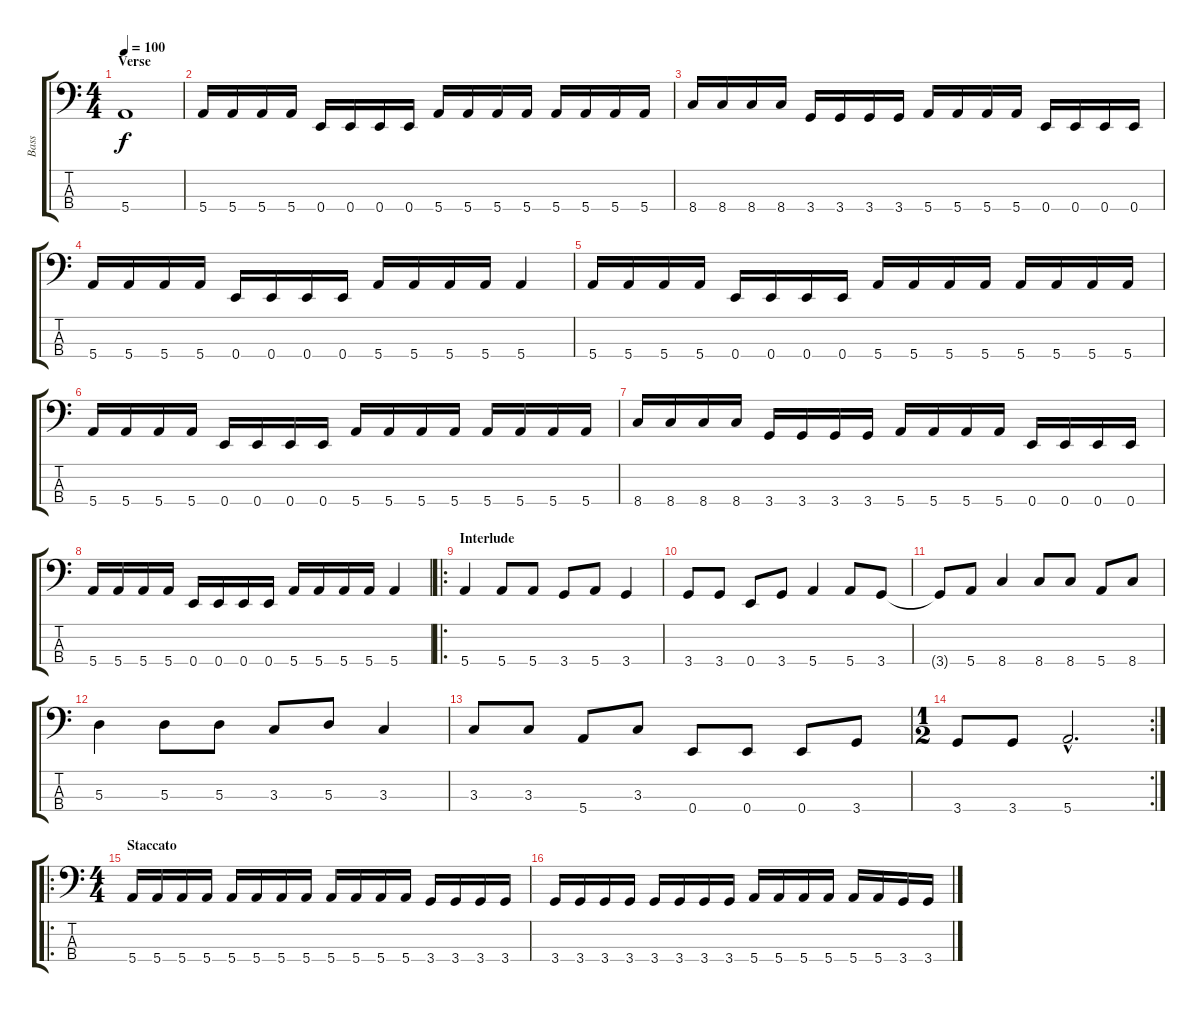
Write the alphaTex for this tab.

\track ("Bass" "Bass") {instrument electricbasspick}
\staff {score tabs}
\tuning (G2 D2 A1 E1) {hide}
\ts (4 4)
\section ("" "Verse")
\tempo 100
\clef f4
\ks c
5.4.1{dy f} |
5.4.16 5.4.16 5.4.16 5.4.16 0.4.16 0.4.16 0.4.16 0.4.16 5.4.16 5.4.16 5.4.16 5.4.16 5.4.16 5.4.16 5.4.16 5.4.16 |
8.4.16 8.4.16 8.4.16 8.4.16 3.4.16 3.4.16 3.4.16 3.4.16 5.4.16 5.4.16 5.4.16 5.4.16 0.4.16 0.4.16 0.4.16 0.4.16 |
5.4.16 5.4.16 5.4.16 5.4.16 0.4.16 0.4.16 0.4.16 0.4.16 5.4.16 5.4.16 5.4.16 5.4.16 5.4.4 |
5.4.16 5.4.16 5.4.16 5.4.16 0.4.16 0.4.16 0.4.16 0.4.16 5.4.16 5.4.16 5.4.16 5.4.16 5.4.16 5.4.16 5.4.16 5.4.16 |
5.4.16 5.4.16 5.4.16 5.4.16 0.4.16 0.4.16 0.4.16 0.4.16 5.4.16 5.4.16 5.4.16 5.4.16 5.4.16 5.4.16 5.4.16 5.4.16 |
8.4.16 8.4.16 8.4.16 8.4.16 3.4.16 3.4.16 3.4.16 3.4.16 5.4.16 5.4.16 5.4.16 5.4.16 0.4.16 0.4.16 0.4.16 0.4.16 |
5.4.16 5.4.16 5.4.16 5.4.16 0.4.16 0.4.16 0.4.16 0.4.16 5.4.16 5.4.16 5.4.16 5.4.16 5.4.4 |
\ro
\section ("" "Interlude")
5.4.4 5.4.8 5.4.8 3.4.8 5.4.8 3.4.4 |
3.4.8 3.4.8 0.4.8 3.4.8 5.4.4 5.4.8 3.4.8 |
3.4{t}.8 5.4.8 8.4.4 8.4.8 8.4.8 5.4.8 8.4.8 |
5.3.4 5.3.8 5.3.8 3.3.8 5.3.8 3.3.4 |
3.3.8 3.3.8 5.4.8 3.3.8 0.4.8 0.4.8 0.4.8 3.4.8 |
\rc 2
\ts (1 2)
3.4.8 3.4.8 5.4{hac}.2{d} |
\ro
\ts (4 4)
\section ("" "Staccato")
5.4.16 5.4.16 5.4.16 5.4.16 5.4.16 5.4.16 5.4.16 5.4.16 5.4.16 5.4.16 5.4.16 5.4.16 3.4.16 3.4.16 3.4.16 3.4.16 |
3.4.16 3.4.16 3.4.16 3.4.16 3.4.16 3.4.16 3.4.16 3.4.16 5.4.16 5.4.16 5.4.16 5.4.16 5.4.16 5.4.16 3.4.16 3.4.16
